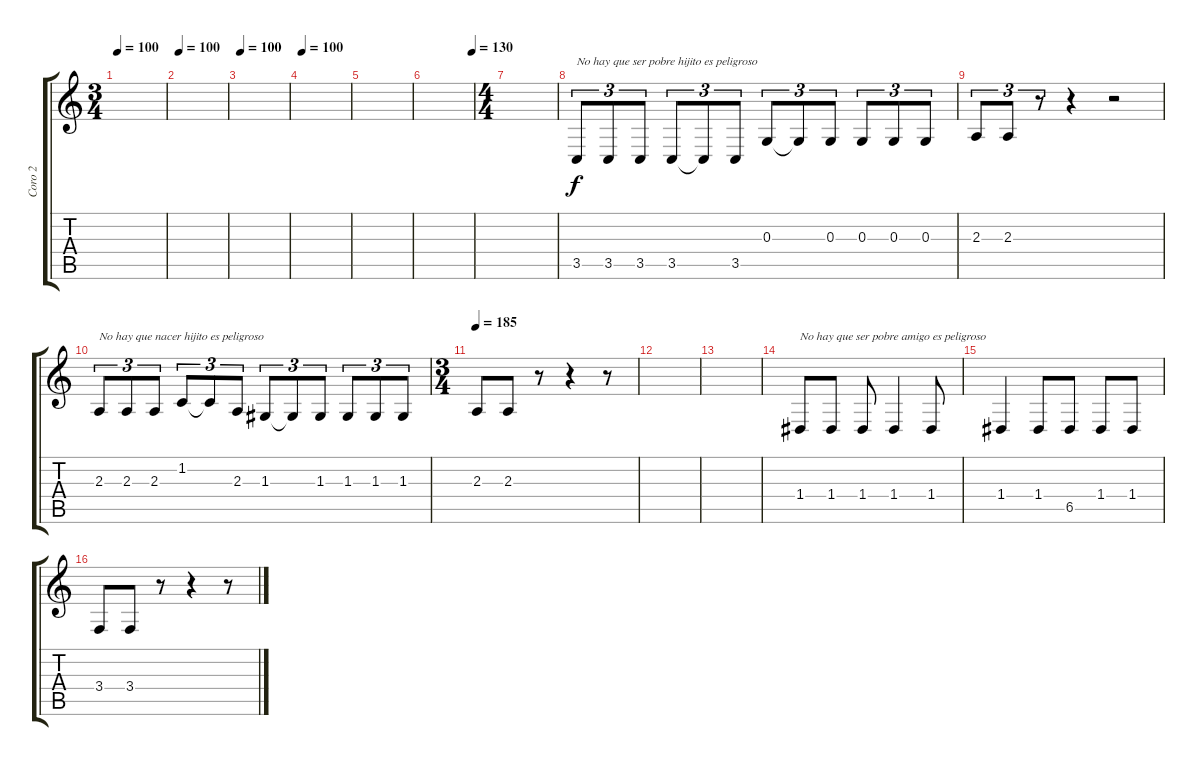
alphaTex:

\track ("Coro 2" "Coro 2") {instrument choiraahs}
\staff {score tabs}
\tuning (E4 B3 G3 D3 A2 E2) {hide}
\ts (3 4)
\tempo 100
\clef g2
\ks c
|
\tempo 100
|
\tempo 100
|
\tempo 100
|
|
\tempo (130 0.9791666666666666)
|
\ts (4 4)
|
3.5.8{tu (3 2) txt "No hay que ser pobre hijito es peligroso"} 3.5.8{tu (3 2)} 3.5.8{tu (3 2)} 3.5.8{tu (3 2)} 3.5{t}.8{tu (3 2)} 3.5.8{tu (3 2)} 0.3.8{tu (3 2)} 0.3{t}.8{tu (3 2)} 0.3.8{tu (3 2)} 0.3.8{tu (3 2)} 0.3.8{tu (3 2)} 0.3.8{tu (3 2)} |
2.3.8{tu (3 2)} 2.3.8{tu (3 2)} r.8{tu (3 2)} r.4 r.2 |
2.3.8{tu (3 2) txt "No hay que nacer hijito es peligroso"} 2.3.8{tu (3 2)} 2.3.8{tu (3 2)} 1.2.8{tu (3 2)} 1.2{t}.8{tu (3 2)} 2.3.8{tu (3 2)} 1.3.8{tu (3 2)} 1.3{t}.8{tu (3 2)} 1.3.8{tu (3 2)} 1.3.8{tu (3 2)} 1.3.8{tu (3 2)} 1.3.8{tu (3 2)} |
\ts (3 4)
\tempo 185
2.3.8 2.3.8 r.8 r.4 r.8 |
|
|
1.4.8{txt "No hay que ser pobre amigo es peligroso"} 1.4.8 1.4.8 1.4.4 1.4.8 |
1.4.4 1.4.8 6.5.8 1.4.8 1.4.8 |
3.4.8 3.4.8 r.8 r.4 r.8
